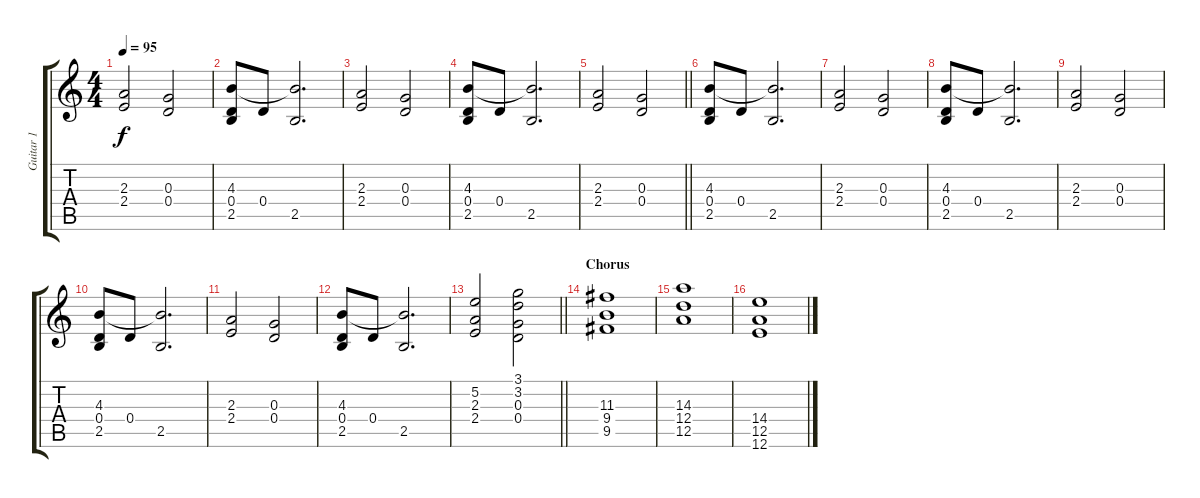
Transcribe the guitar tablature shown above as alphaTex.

\track ("Guitar 1" "Guitar 1") {instrument acousticguitarsteel}
\staff {score tabs}
\tuning (E4 B3 G3 D3 A2 E2) {hide}
\ts (4 4)
\tempo 95
\clef g2
\ks c
(2.3 2.4).2{dy f} (0.3 0.4).2 |
(4.3 0.4 2.5).8 0.4.8 (4.3{t} 2.5).2{d} |
(2.3 2.4).2 (0.3 0.4).2 |
(4.3 0.4 2.5).8 0.4.8 (4.3{t} 2.5).2{d} |
\barLineRight lightlight
(2.3 2.4).2 (0.3 0.4).2 |
(4.3 0.4 2.5).8 0.4.8 (4.3{t} 2.5).2{d} |
(2.3 2.4).2 (0.3 0.4).2 |
(4.3 0.4 2.5).8 0.4.8 (4.3{t} 2.5).2{d} |
(2.3 2.4).2 (0.3 0.4).2 |
(4.3 0.4 2.5).8 0.4.8 (4.3{t} 2.5).2{d} |
(2.3 2.4).2 (0.3 0.4).2 |
(4.3 0.4 2.5).8 0.4.8 (4.3{t} 2.5).2{d} |
\barLineRight lightlight
(5.2 2.3 2.4).2 (3.1 3.2 0.3 0.4).2 |
\section ("" "Chorus")
(11.3 9.4 9.5).1 |
(14.3 12.4 12.5).1 |
(14.4 12.5 12.6).1
